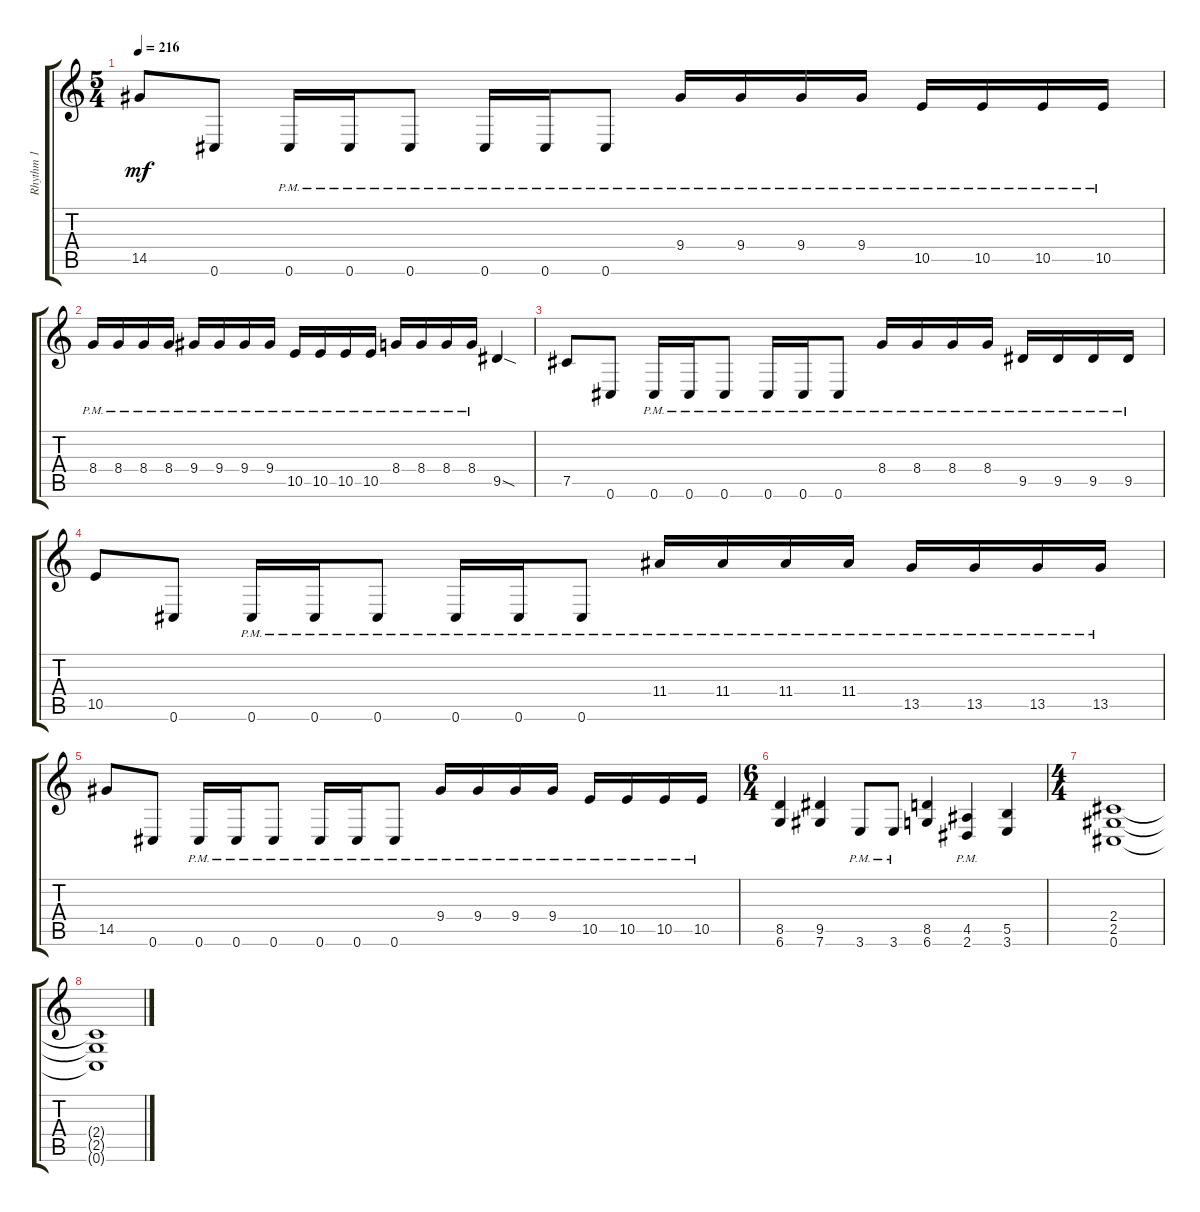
\track ("Rhythm 1" "Rhythm 1") {instrument distortionguitar}
\staff {score tabs}
\tuning (Db4 Ab3 E3 B2 Gb2 Db2) {hide}
\ts (5 4)
\tempo 216
\clef g2
\ks c
14.5.8{dy mf} 0.6.8 0.6{pm}.16 0.6{pm}.16 0.6{pm}.8 0.6{pm}.16 0.6{pm}.16 0.6{pm}.8 9.4{pm}.16 9.4{pm}.16 9.4{pm}.16 9.4{pm}.16 10.5{pm}.16 10.5{pm}.16 10.5{pm}.16 10.5{pm}.16 |
8.4{pm}.16 8.4{pm}.16 8.4{pm}.16 8.4{pm}.16 9.4{pm}.16 9.4{pm}.16 9.4{pm}.16 9.4{pm}.16 10.5{pm}.16 10.5{pm}.16 10.5{pm}.16 10.5{pm}.16 8.4{pm}.16 8.4{pm}.16 8.4{pm}.16 8.4{pm}.16 9.5{sod}.4 |
7.5.8 0.6.8 0.6{pm}.16 0.6{pm}.16 0.6{pm}.8 0.6{pm}.16 0.6{pm}.16 0.6{pm}.8 8.4{pm}.16 8.4{pm}.16 8.4{pm}.16 8.4{pm}.16 9.5{pm}.16 9.5{pm}.16 9.5{pm}.16 9.5{pm}.16 |
10.5.8 0.6.8 0.6{pm}.16 0.6{pm}.16 0.6{pm}.8 0.6{pm}.16 0.6{pm}.16 0.6{pm}.8 11.4{pm}.16 11.4{pm}.16 11.4{pm}.16 11.4{pm}.16 13.5{pm}.16 13.5{pm}.16 13.5{pm}.16 13.5{pm}.16 |
14.5.8 0.6.8 0.6{pm}.16 0.6{pm}.16 0.6{pm}.8 0.6{pm}.16 0.6{pm}.16 0.6{pm}.8 9.4{pm}.16 9.4{pm}.16 9.4{pm}.16 9.4{pm}.16 10.5{pm}.16 10.5{pm}.16 10.5{pm}.16 10.5{pm}.16 |
\ts (6 4)
(8.5 6.6).4 (9.5 7.6).4 3.6{pm}.8 3.6{pm}.8 (8.5 6.6).4 (4.5 2.6{pm}).4 (5.5 3.6).4 |
\ts (4 4)
(2.4 2.5 0.6).1 |
(2.4{t} 2.5{t} 0.6{t}).1
